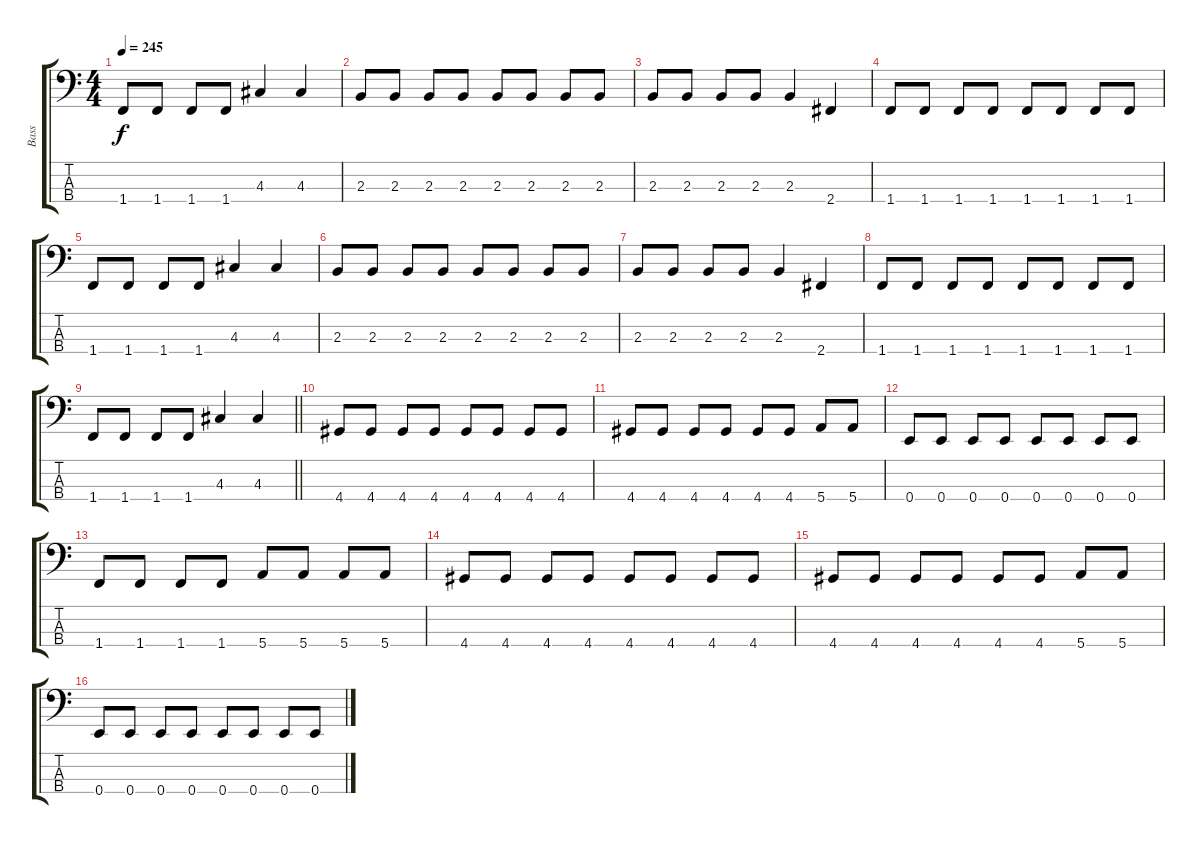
\track ("Bass" "Bass") {instrument electricbasspick}
\staff {score tabs}
\tuning (G2 D2 A1 E1) {hide}
\ts (4 4)
\tempo 245
\clef f4
\ks c
1.4.8{dy f} 1.4.8 1.4.8 1.4.8 4.3.4 4.3.4 |
2.3.8 2.3.8 2.3.8 2.3.8 2.3.8 2.3.8 2.3.8 2.3.8 |
2.3.8 2.3.8 2.3.8 2.3.8 2.3.4 2.4.4 |
1.4.8 1.4.8 1.4.8 1.4.8 1.4.8 1.4.8 1.4.8 1.4.8 |
1.4.8 1.4.8 1.4.8 1.4.8 4.3.4 4.3.4 |
2.3.8 2.3.8 2.3.8 2.3.8 2.3.8 2.3.8 2.3.8 2.3.8 |
2.3.8 2.3.8 2.3.8 2.3.8 2.3.4 2.4.4 |
1.4.8 1.4.8 1.4.8 1.4.8 1.4.8 1.4.8 1.4.8 1.4.8 |
\barLineRight lightlight
1.4.8 1.4.8 1.4.8 1.4.8 4.3.4 4.3.4 |
4.4.8 4.4.8 4.4.8 4.4.8 4.4.8 4.4.8 4.4.8 4.4.8 |
4.4.8 4.4.8 4.4.8 4.4.8 4.4.8 4.4.8 5.4.8 5.4.8 |
0.4.8 0.4.8 0.4.8 0.4.8 0.4.8 0.4.8 0.4.8 0.4.8 |
1.4.8 1.4.8 1.4.8 1.4.8 5.4.8 5.4.8 5.4.8 5.4.8 |
4.4.8 4.4.8 4.4.8 4.4.8 4.4.8 4.4.8 4.4.8 4.4.8 |
4.4.8 4.4.8 4.4.8 4.4.8 4.4.8 4.4.8 5.4.8 5.4.8 |
0.4.8 0.4.8 0.4.8 0.4.8 0.4.8 0.4.8 0.4.8 0.4.8
